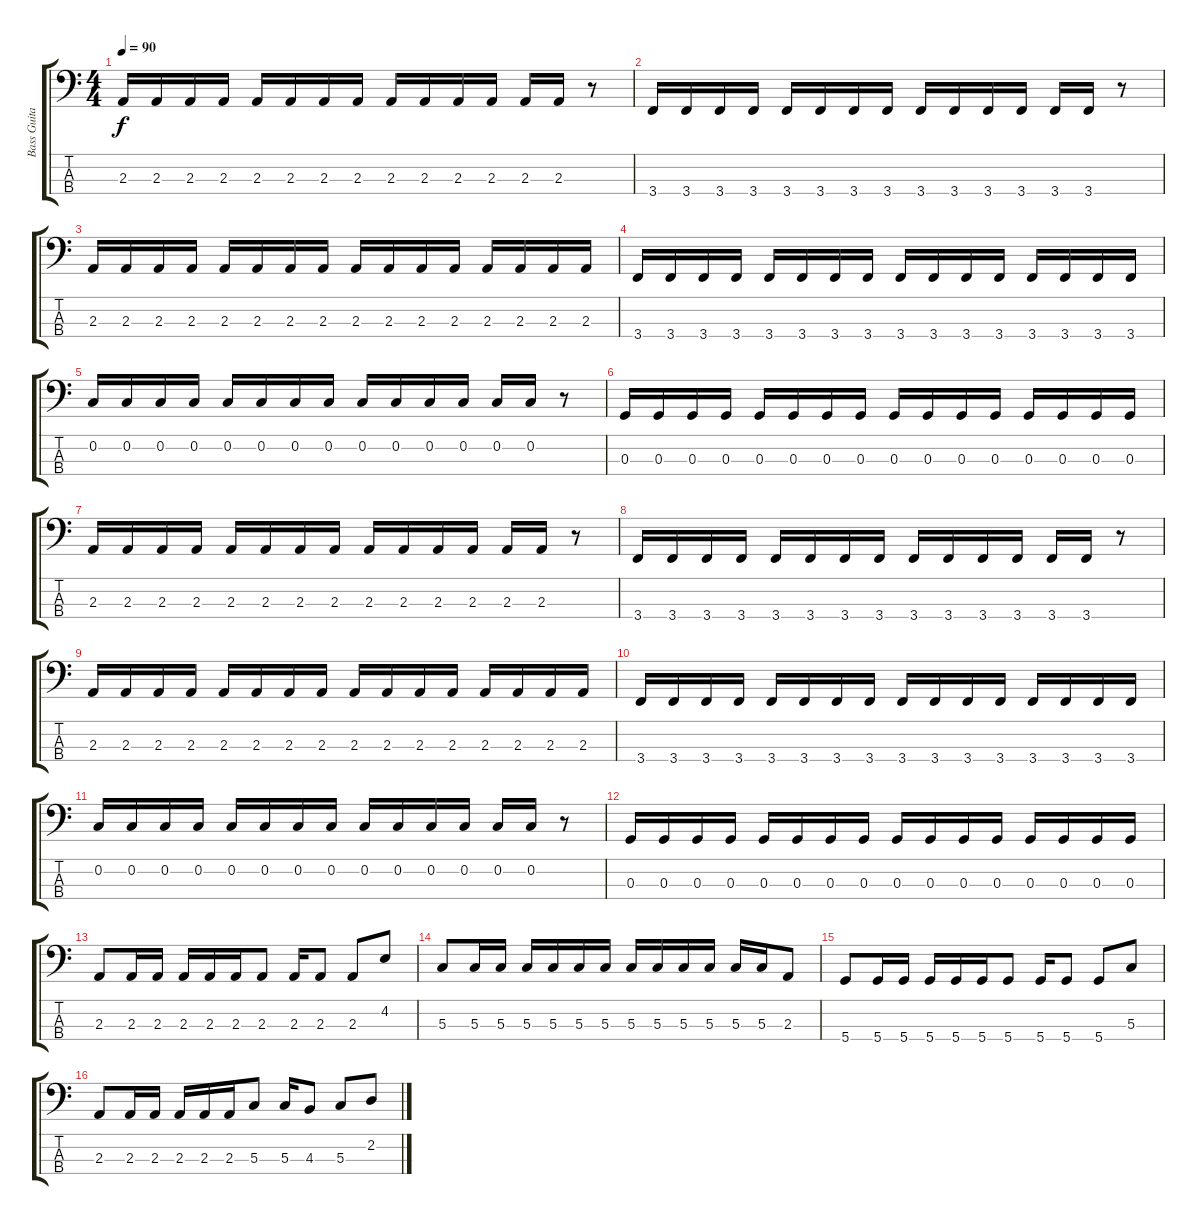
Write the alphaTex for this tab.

\track ("Bass Guitar" "Bass Guita") {instrument electricbassfinger}
\staff {score tabs}
\tuning (F2 C2 G1 D1) {hide}
\ts (4 4)
\tempo 90
\clef f4
\ks c
2.3.16{dy f} 2.3.16 2.3.16 2.3.16 2.3.16 2.3.16 2.3.16 2.3.16 2.3.16 2.3.16 2.3.16 2.3.16 2.3.16 2.3.16 r.8 |
3.4.16 3.4.16 3.4.16 3.4.16 3.4.16 3.4.16 3.4.16 3.4.16 3.4.16 3.4.16 3.4.16 3.4.16 3.4.16 3.4.16 r.8 |
2.3.16 2.3.16 2.3.16 2.3.16 2.3.16 2.3.16 2.3.16 2.3.16 2.3.16 2.3.16 2.3.16 2.3.16 2.3.16 2.3.16 2.3.16 2.3.16 |
3.4.16 3.4.16 3.4.16 3.4.16 3.4.16 3.4.16 3.4.16 3.4.16 3.4.16 3.4.16 3.4.16 3.4.16 3.4.16 3.4.16 3.4.16 3.4.16 |
0.2.16 0.2.16 0.2.16 0.2.16 0.2.16 0.2.16 0.2.16 0.2.16 0.2.16 0.2.16 0.2.16 0.2.16 0.2.16 0.2.16 r.8 |
0.3.16 0.3.16 0.3.16 0.3.16 0.3.16 0.3.16 0.3.16 0.3.16 0.3.16 0.3.16 0.3.16 0.3.16 0.3.16 0.3.16 0.3.16 0.3.16 |
2.3.16 2.3.16 2.3.16 2.3.16 2.3.16 2.3.16 2.3.16 2.3.16 2.3.16 2.3.16 2.3.16 2.3.16 2.3.16 2.3.16 r.8 |
3.4.16 3.4.16 3.4.16 3.4.16 3.4.16 3.4.16 3.4.16 3.4.16 3.4.16 3.4.16 3.4.16 3.4.16 3.4.16 3.4.16 r.8 |
2.3.16 2.3.16 2.3.16 2.3.16 2.3.16 2.3.16 2.3.16 2.3.16 2.3.16 2.3.16 2.3.16 2.3.16 2.3.16 2.3.16 2.3.16 2.3.16 |
3.4.16 3.4.16 3.4.16 3.4.16 3.4.16 3.4.16 3.4.16 3.4.16 3.4.16 3.4.16 3.4.16 3.4.16 3.4.16 3.4.16 3.4.16 3.4.16 |
0.2.16 0.2.16 0.2.16 0.2.16 0.2.16 0.2.16 0.2.16 0.2.16 0.2.16 0.2.16 0.2.16 0.2.16 0.2.16 0.2.16 r.8 |
0.3.16 0.3.16 0.3.16 0.3.16 0.3.16 0.3.16 0.3.16 0.3.16 0.3.16 0.3.16 0.3.16 0.3.16 0.3.16 0.3.16 0.3.16 0.3.16 |
2.3.8 2.3.16 2.3.16 2.3.16 2.3.16 2.3.16 2.3.8 2.3.16 2.3.8 2.3.8 4.2.8 |
5.3.8 5.3.16 5.3.16 5.3.16 5.3.16 5.3.16 5.3.16 5.3.16 5.3.16 5.3.16 5.3.16 5.3.16 5.3.16 2.3.8 |
5.4.8 5.4.16 5.4.16 5.4.16 5.4.16 5.4.16 5.4.8 5.4.16 5.4.8 5.4.8 5.3.8 |
2.3.8 2.3.16 2.3.16 2.3.16 2.3.16 2.3.16 5.3.8 5.3.16 4.3.8 5.3.8 2.2.8
